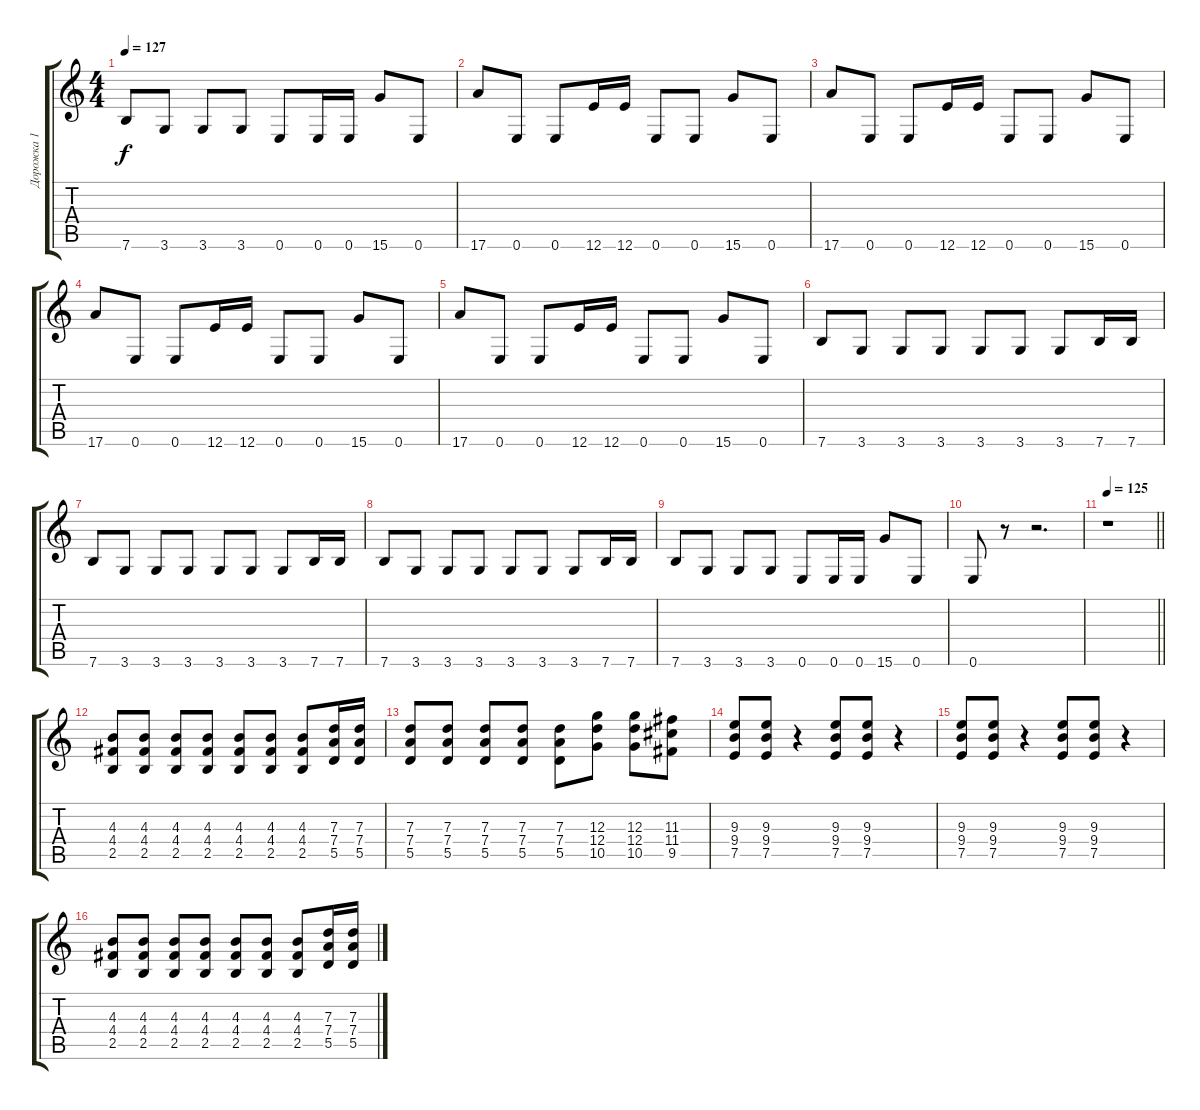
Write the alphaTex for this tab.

\track ("Дорожка 1" "Дорожка 1") {instrument overdrivenguitar}
\staff {score tabs}
\tuning (E4 B3 G3 D3 A2 E2) {hide}
\ts (4 4)
\tempo 127
\clef g2
\ks c
7.6.8{dy f} 3.6.8 3.6.8 3.6.8 0.6.8 0.6.16 0.6.16 15.6.8 0.6.8 |
17.6.8 0.6.8 0.6.8 12.6.16 12.6.16 0.6.8 0.6.8 15.6.8 0.6.8 |
17.6.8 0.6.8 0.6.8 12.6.16 12.6.16 0.6.8 0.6.8 15.6.8 0.6.8 |
17.6.8 0.6.8 0.6.8 12.6.16 12.6.16 0.6.8 0.6.8 15.6.8 0.6.8 |
17.6.8 0.6.8 0.6.8 12.6.16 12.6.16 0.6.8 0.6.8 15.6.8 0.6.8 |
7.6.8 3.6.8 3.6.8 3.6.8 3.6.8 3.6.8 3.6.8 7.6.16 7.6.16 |
7.6.8 3.6.8 3.6.8 3.6.8 3.6.8 3.6.8 3.6.8 7.6.16 7.6.16 |
7.6.8 3.6.8 3.6.8 3.6.8 3.6.8 3.6.8 3.6.8 7.6.16 7.6.16 |
7.6.8 3.6.8 3.6.8 3.6.8 0.6.8 0.6.16 0.6.16 15.6.8 0.6.8 |
0.6.8 r.8 r.2{d} |
\tempo 125
\barLineRight lightlight
r.1 |
(4.3 4.4 2.5).8 (4.3 4.4 2.5).8 (4.3 4.4 2.5).8 (4.3 4.4 2.5).8 (4.3 4.4 2.5).8 (4.3 4.4 2.5).8 (4.3 4.4 2.5).8 (7.3 7.4 5.5).16 (7.3 7.4 5.5).16 |
(7.3 7.4 5.5).8 (7.3 7.4 5.5).8 (7.3 7.4 5.5).8 (7.3 7.4 5.5).8 (7.3 7.4 5.5).8 (12.3 12.4 10.5).8 (12.3 12.4 10.5).8 (11.3 11.4 9.5).8 |
(9.3 9.4 7.5).8 (9.3 9.4 7.5).8 r.4 (9.3 9.4 7.5).8 (9.3 9.4 7.5).8 r.4 |
(9.3 9.4 7.5).8 (9.3 9.4 7.5).8 r.4 (9.3 9.4 7.5).8 (9.3 9.4 7.5).8 r.4 |
(4.3 4.4 2.5).8 (4.3 4.4 2.5).8 (4.3 4.4 2.5).8 (4.3 4.4 2.5).8 (4.3 4.4 2.5).8 (4.3 4.4 2.5).8 (4.3 4.4 2.5).8 (7.3 7.4 5.5).16 (7.3 7.4 5.5).16
